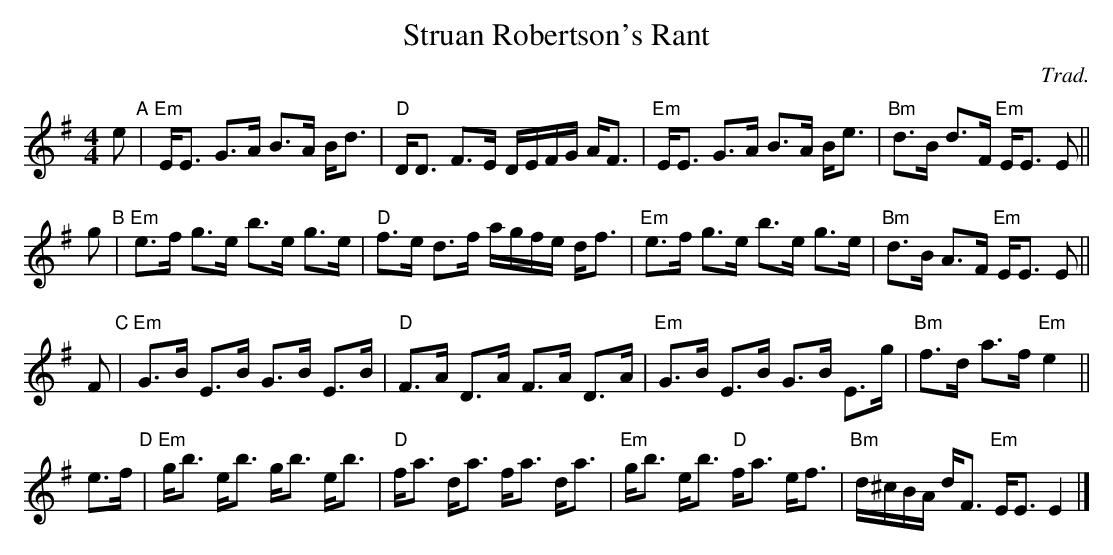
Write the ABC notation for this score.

X:1
T:Struan Robertson's Rant
C:Trad.
M:4/4
L:1/8
K:Em
e "A"|\
"Em"E<E G>A B>A B<d | "D"D<D F>E D/E/F/G/ A<F | "Em"E<E G>A B>A B<e | "Bm"d>B d>F "Em"E<E E ||
g "B"|\
"Em"e>f g>e b>e g>e | "D"f>e d>f a/g/f/e/ d<f | "Em"e>f g>e b>e g>e | "Bm"d>B A>F "Em"E<E E ||
F "C"|\
"Em"G>B E>B G>B E>B | "D"F>A D>A F>A D>A | "Em"G>B E>B G>B E>g | "Bm"f>d a>f "Em"e2 ||
e>f "D"|\
"Em"g<b e<b g<b e<b | "D"f<a d<a f<a d<a | "Em"g<b e<b  "D"f<a e<f | "Bm"d/^c/B/A/ d<F "Em"E<E E2 |]
